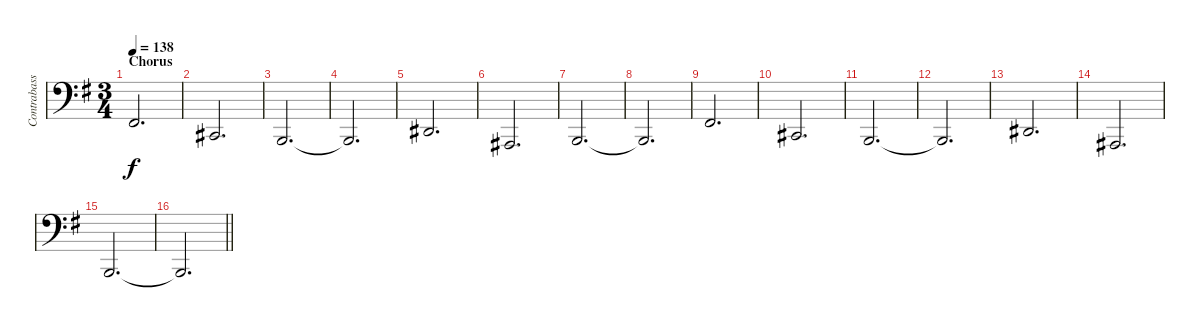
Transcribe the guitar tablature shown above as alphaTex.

\track ("Contrabasses" "Contrabass") {instrument stringensemble1}
\staff {score}
\tuning (Gb2 Db2 Ab1 Eb1) {hide}
\ts (3 4)
\section ("" "Chorus")
\tempo 138
\clef f4
\ks eminor
5.2.2{d dy f} |
5.3.2{d} |
3.3.2{d} |
3.3{t}.2{d} |
2.2.2{d} |
2.3.2{d} |
3.3.2{d} |
3.3{t}.2{d} |
5.2.2{d} |
5.3.2{d} |
3.3.2{d} |
3.3{t}.2{d} |
2.2.2{d} |
2.3.2{d} |
3.3.2{d} |
\barLineRight lightlight
3.3{t}.2{d}
